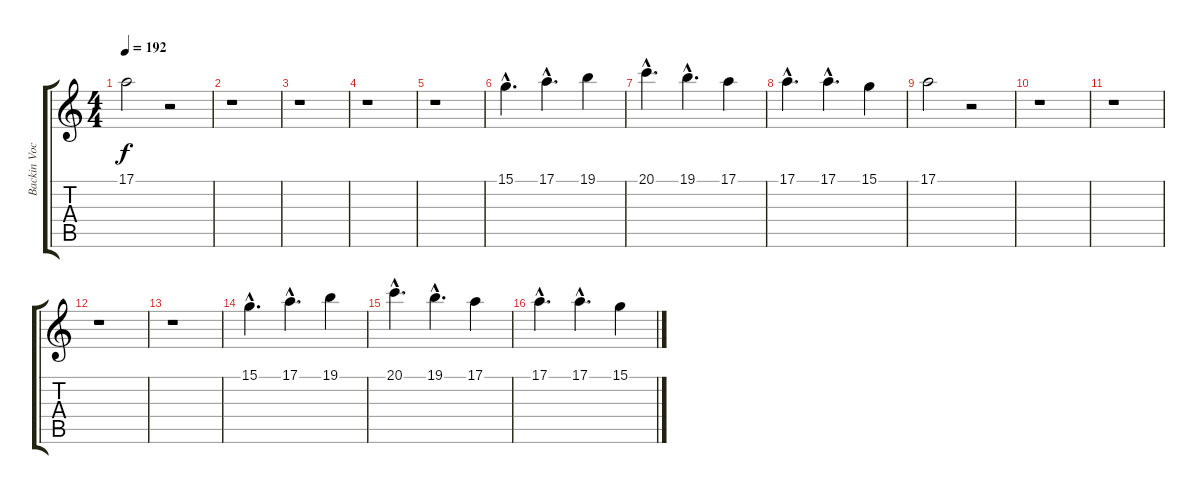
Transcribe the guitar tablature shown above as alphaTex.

\track ("Backin Vocals" "Backin Voc") {instrument flute}
\staff {score tabs}
\tuning (E4 B3 G3 D3 A2 E2) {hide}
\ts (4 4)
\tempo 192
\clef g2
\ks c
17.1.2{dy f} r.2 |
r.1 |
r.1 |
r.1 |
r.1 |
15.1{hac}.4{d} 17.1{hac}.4{d} 19.1.4 |
20.1{hac}.4{d} 19.1{hac}.4{d} 17.1.4 |
17.1{hac}.4{d} 17.1{hac}.4{d} 15.1.4 |
17.1.2 r.2 |
r.1 |
r.1 |
r.1 |
r.1 |
15.1{hac}.4{d} 17.1{hac}.4{d} 19.1.4 |
20.1{hac}.4{d} 19.1{hac}.4{d} 17.1.4 |
17.1{hac}.4{d} 17.1{hac}.4{d} 15.1.4
